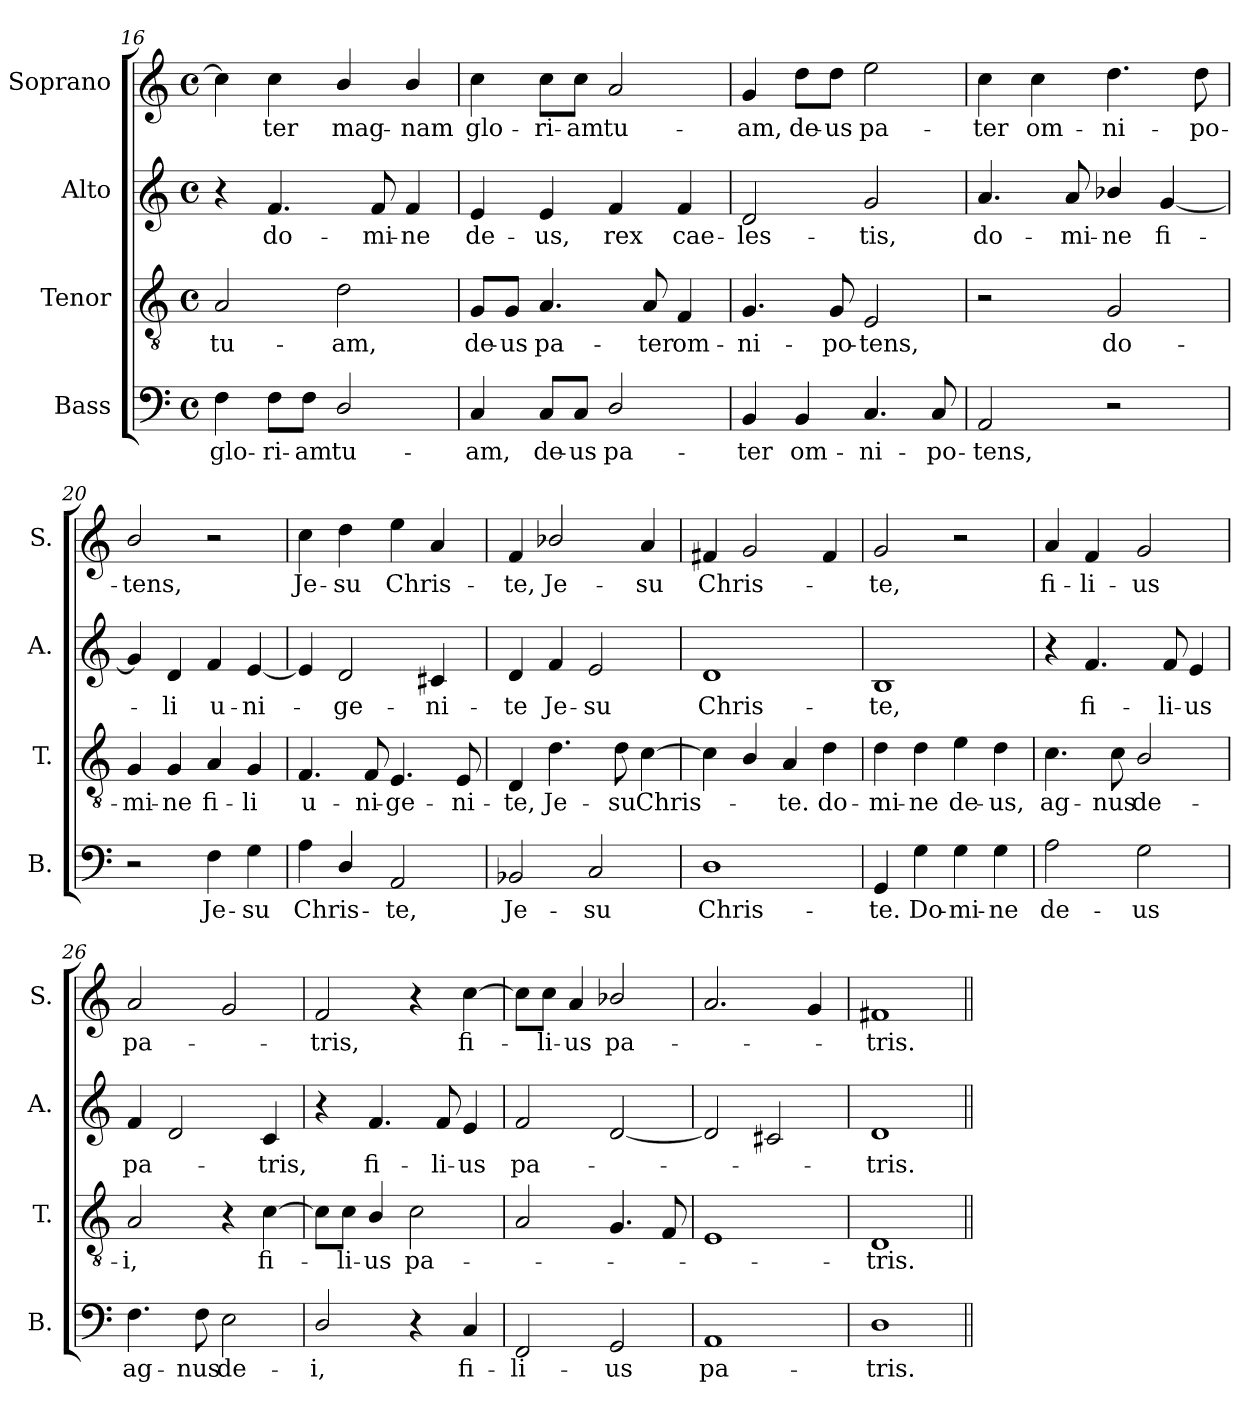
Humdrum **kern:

**kern	**text	**kern	**text	**kern	**text	**kern	**text
*part4	*part4	*part3	*part3	*part2	*part2	*part1	*part1
*staff4	*staff4	*staff3	*staff3	*staff2	*staff2	*staff1	*staff1
*I"Bass	*	*I"Tenor	*	*I"Alto	*	*I"Soprano	*
*I'B.	*	*I'T.	*	*I'A.	*	*I'S.	*
*clefF4	*	*clefGv2	*	*clefG2	*	*clefG2	*
*	*	*ITrd7c12	*	*	*	*	*
*k[]	*	*k[]	*	*k[]	*	*k[]	*
*M4/4	*	*M4/4	*	*M4/4	*	*M4/4	*
*met(c)	*	*met(c)	*	*met(c)	*	*met(c)	*
=16	=16	=16	=16	=16	=16	=16	=16
!	!LO:LY:b	!	!LO:LY:b	!	!	!	!
4F\	glo-	2AA/	tu-	4r	.	4cc\]	.
!	!LO:LY:b	!	!	!	!LO:LY:b	!	!LO:LY:b
8F\L	-ri-	.	.	4.f/	do-	4cc\	-ter
!	!LO:LY:b	!	!	!	!	!	!
8F\J	-am	.	.	.	.	.	.
!	!LO:LY:b	!	!LO:LY:b	!	!	!	!LO:LY:b
2D/	tu-	2D\	-am,	.	.	4b/	mag-
!	!	!	!	!	!LO:LY:b	!	!
.	.	.	.	8f/	-mi-	.	.
!	!	!	!	!	!LO:LY:b	!	!LO:LY:b
.	.	.	.	4f/	-ne	4b/	-nam
=17	=17	=17	=17	=17	=17	=17	=17
!	!LO:LY:b	!	!LO:LY:b	!	!LO:LY:b	!	!LO:LY:b
4C/	-am,	8GG/L	de-	4e/	de-	4cc\	glo-
!	!	!	!LO:LY:b	!	!	!	!
.	.	8GG/J	-us	.	.	.	.
!	!LO:LY:b	!	!LO:LY:b	!	!LO:LY:b	!	!LO:LY:b
8C/L	de-	4.AA/	pa-	4e/	-us,	8cc\L	-ri-
!	!LO:LY:b	!	!	!	!	!	!LO:LY:b
8C/J	-us	.	.	.	.	8cc\J	-am
!	!LO:LY:b	!	!	!	!LO:LY:b	!	!LO:LY:b
2D/	pa-	.	.	4f/	rex	2a/	tu-
!	!	!	!LO:LY:b	!	!	!	!
.	.	8AA/	-ter	.	.	.	.
!	!	!	!LO:LY:b	!	!LO:LY:b	!	!
.	.	4FF/	om-	4f/	cae-	.	.
=18	=18	=18	=18	=18	=18	=18	=18
!	!LO:LY:b	!	!LO:LY:b	!	!LO:LY:b	!	!LO:LY:b
4BB/	-ter	4.GG/	-ni-	2d/	-les-	4g/	-am,
!	!LO:LY:b	!	!	!	!	!	!LO:LY:b
4BB/	om-	.	.	.	.	8dd\L	de-
!	!	!	!LO:LY:b	!	!	!	!LO:LY:b
.	.	8GG/	-po-	.	.	8dd\J	-us
!	!LO:LY:b	!	!LO:LY:b	!	!LO:LY:b	!	!LO:LY:b
4.C/	-ni-	2EE/	-tens,	2g/	-tis,	2ee\	pa-
!	!LO:LY:b	!	!	!	!	!	!
8C/	-po-	.	.	.	.	.	.
=19	=19	=19	=19	=19	=19	=19	=19
!	!LO:LY:b	!	!	!	!LO:LY:b	!	!LO:LY:b
2AA/	-tens,	2r	.	4.a/	do-	4cc\	-ter
!	!	!	!	!	!	!	!LO:LY:b
.	.	.	.	.	.	4cc\	om-
!	!	!	!	!	!LO:LY:b	!	!
.	.	.	.	8a/	-mi-	.	.
!	!	!	!LO:LY:b	!	!LO:LY:b	!	!LO:LY:b
2r	.	2GG/	do-	4b-X/	-ne	4.dd\	-ni-
!	!	!	!	!	!LO:LY:b	!	!
.	.	.	.	[4g/	fi-	.	.
!	!	!	!	!	!	!	!LO:LY:b
.	.	.	.	.	.	8dd\	-po-
=20	=20	=20	=20	=20	=20	=20	=20
!	!	!	!LO:LY:b	!	!	!	!LO:LY:b
2r	.	4GG/	-mi-	4g/]	.	2b/	-tens,
!	!	!	!LO:LY:b	!	!LO:LY:b	!	!
.	.	4GG/	-ne	4d/	-li	.	.
!	!LO:LY:b	!	!LO:LY:b	!	!LO:LY:b	!	!
4F\	Je-	4AA/	fi-	4f/	u-	2r	.
!	!LO:LY:b	!	!LO:LY:b	!	!LO:LY:b	!	!
4G\	-su	4GG/	-li	[4e/	-ni-	.	.
=21	=21	=21	=21	=21	=21	=21	=21
!	!LO:LY:b	!	!LO:LY:b	!	!	!	!LO:LY:b
4A\	Chris-	4.FF/	u-	4e/]	.	4cc\	Je-
!	!	!	!	!	!LO:LY:b	!	!LO:LY:b
4D/	.	.	.	2d/	-ge-	4dd\	-su
!	!	!	!LO:LY:b	!	!	!	!
.	.	8FF/	-ni-	.	.	.	.
!	!LO:LY:b	!	!LO:LY:b	!	!	!	!LO:LY:b
2AA/	-te,	4.EE/	-ge-	.	.	4ee\	Chris-
!	!	!	!	!	!LO:LY:b	!	!
.	.	.	.	4c#X/	-ni-	4a/	.
!	!	!	!LO:LY:b	!	!	!	!
.	.	8EE/	-ni-	.	.	.	.
=22	=22	=22	=22	=22	=22	=22	=22
!	!LO:LY:b	!	!LO:LY:b	!	!LO:LY:b	!	!LO:LY:b
2BB-X/	Je-	4DD/	-te,	4d/	-te	4f/	-te,
!	!	!	!LO:LY:b	!	!LO:LY:b	!	!LO:LY:b
.	.	4.D\	Je-	4f/	Je-	2b-X/	Je-
!	!LO:LY:b	!	!	!	!LO:LY:b	!	!
2C/	-su	.	.	2e/	-su	.	.
!	!	!	!LO:LY:b	!	!	!	!
.	.	8D\	-su	.	.	.	.
!	!	!	!LO:LY:b	!	!	!	!LO:LY:b
.	.	[4C\	Chris-	.	.	4a/	-su
=23	=23	=23	=23	=23	=23	=23	=23
!	!LO:LY:b	!	!	!	!LO:LY:b	!	!LO:LY:b
1D	Chris-	4C\]	.	1d	Chris-	4f#X/	Chris-
.	.	4BB/	.	.	.	2g/	.
!	!	!	!LO:LY:b	!	!	!	!
.	.	4AA/	-te.	.	.	.	.
!	!	!	!LO:LY:b	!	!	!	!
.	.	4D\	do-	.	.	4f#/	.
=24	=24	=24	=24	=24	=24	=24	=24
!	!LO:LY:b	!	!LO:LY:b	!	!LO:LY:b	!	!LO:LY:b
4GG/	-te.	4D\	-mi-	1B	-te,	2g/	-te,
!	!LO:LY:b	!	!LO:LY:b	!	!	!	!
4G\	Do-	4D\	-ne	.	.	.	.
!	!LO:LY:b	!	!LO:LY:b	!	!	!	!
4G\	-mi-	4E\	de-	.	.	2r	.
!	!LO:LY:b	!	!LO:LY:b	!	!	!	!
4G\	-ne	4D\	-us,	.	.	.	.
=25	=25	=25	=25	=25	=25	=25	=25
!	!LO:LY:b	!	!LO:LY:b	!	!	!	!LO:LY:b
2A\	de-	4.C\	ag-	4r	.	4a/	fi-
!	!	!	!	!	!LO:LY:b	!	!LO:LY:b
.	.	.	.	4.f/	fi-	4f/	-li-
!	!	!	!LO:LY:b	!	!	!	!
.	.	8C\	-nus	.	.	.	.
!	!LO:LY:b	!	!LO:LY:b	!	!	!	!LO:LY:b
2G\	-us	2BB/	de-	.	.	2g/	-us
!	!	!	!	!	!LO:LY:b	!	!
.	.	.	.	8f/	-li-	.	.
!	!	!	!	!	!LO:LY:b	!	!
.	.	.	.	4e/	-us	.	.
=26	=26	=26	=26	=26	=26	=26	=26
!	!LO:LY:b	!	!LO:LY:b	!	!LO:LY:b	!	!LO:LY:b
4.F\	ag-	2AA/	-i,	4f/	pa-	2a/	pa-
.	.	.	.	2d/	.	.	.
!	!LO:LY:b	!	!	!	!	!	!
8F\	-nus	.	.	.	.	.	.
!	!LO:LY:b	!	!	!	!	!	!
2E\	de-	4r	.	.	.	2g/	.
!	!	!	!LO:LY:b	!	!LO:LY:b	!	!
.	.	[4C\	fi-	4c/	-tris,	.	.
=27	=27	=27	=27	=27	=27	=27	=27
!	!LO:LY:b	!	!	!	!	!	!LO:LY:b
2D/	-i,	8C\L]	.	4r	.	2f/	-tris,
!	!	!	!LO:LY:b	!	!	!	!
.	.	8C\J	-li-	.	.	.	.
!	!	!	!LO:LY:b	!	!LO:LY:b	!	!
.	.	4BB/	-us	4.f/	fi-	.	.
!	!	!	!LO:LY:b	!	!	!	!
4r	.	2C\	pa-	.	.	4r	.
!	!	!	!	!	!LO:LY:b	!	!
.	.	.	.	8f/	-li-	.	.
!	!LO:LY:b	!	!	!	!LO:LY:b	!	!LO:LY:b
4C/	fi-	.	.	4e/	-us	[4cc\	fi-
=28	=28	=28	=28	=28	=28	=28	=28
!	!LO:LY:b	!	!	!	!LO:LY:b	!	!
2FF/	-li-	2AA/	.	2f/	pa-	8cc\L]	.
!	!	!	!	!	!	!	!LO:LY:b
.	.	.	.	.	.	8cc\J	-li-
!	!	!	!	!	!	!	!LO:LY:b
.	.	.	.	.	.	4a/	-us
!	!LO:LY:b	!	!	!	!	!	!LO:LY:b
2GG/	-us	4.GG/	.	[2d/	.	2b-X/	pa-
.	.	8FF/	.	.	.	.	.
=29	=29	=29	=29	=29	=29	=29	=29
!	!LO:LY:b	!	!	!	!	!	!
1AA	pa-	1EE	.	2d/]	.	2.a/	.
.	.	.	.	2c#X/	.	.	.
.	.	.	.	.	.	4g/	.
=30	=30	=30	=30	=30	=30	=30	=30
!	!LO:LY:b	!	!LO:LY:b	!	!LO:LY:b	!	!LO:LY:b
1D	-tris.	1DD	-tris.	1d	-tris.	1f#X	-tris.
=||	=||	=||	=||	=||	=||	=||	=||
*-	*-	*-	*-	*-	*-	*-	*-
